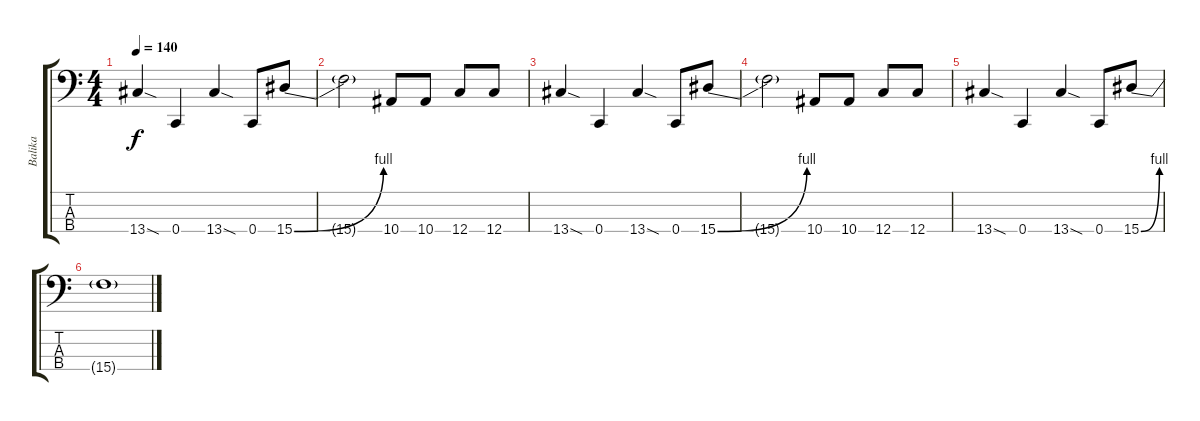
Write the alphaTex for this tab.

\track ("Balika" "Balika") {instrument electricbassfinger}
\staff {score tabs}
\tuning (Eb2 Bb1 F1 C1) {hide}
\ts (4 4)
\tempo 140
\clef f4
\ks c
13.4{sod}.4{dy f} 0.4.4 13.4{sod}.4 0.4.8 15.4{be (bend 0 0 60 4)}.8 |
15.4{t}.2 10.4.8 10.4.8 12.4.8 12.4.8 |
13.4{sod}.4 0.4.4 13.4{sod}.4 0.4.8 15.4{be (bend 0 0 60 4)}.8 |
15.4{t}.2 10.4.8 10.4.8 12.4.8 12.4.8 |
13.4{sod}.4 0.4.4 13.4{sod}.4 0.4.8 15.4{be (bend 0 0 60 4)}.8 |
15.4{t}.1
